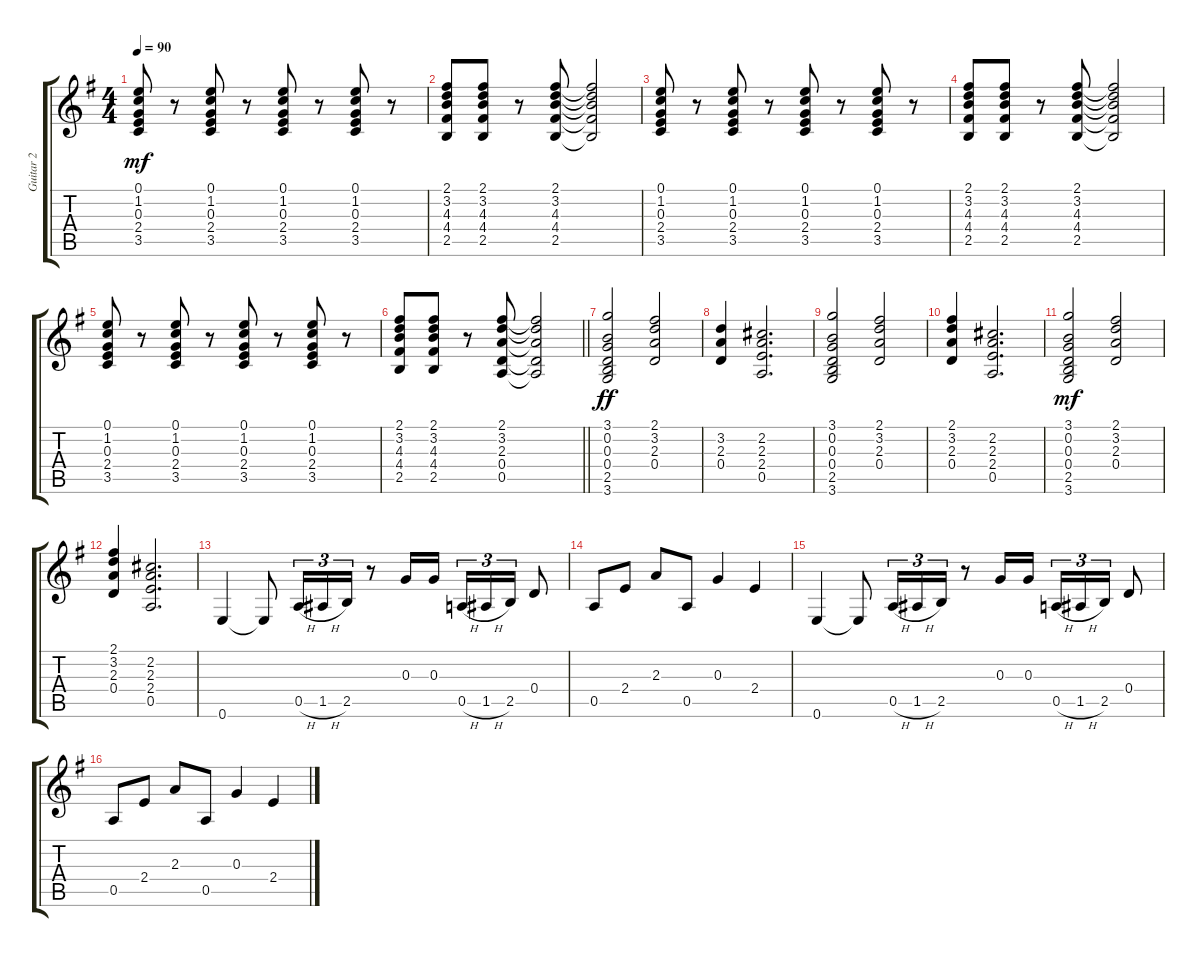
\track ("Guitar 2" "Guitar 2") {instrument overdrivenguitar}
\staff {score tabs}
\tuning (E4 B3 G3 D3 A2 E2) {hide}
\ts (4 4)
\tempo 90
\clef g2
\ks g
(0.1 1.2 0.3 2.4 3.5).8{dy mf} r.8 (0.1 1.2 0.3 2.4 3.5).8 r.8 (0.1 1.2 0.3 2.4 3.5).8 r.8 (0.1 1.2 0.3 2.4 3.5).8 r.8 |
(2.1 3.2 4.3 4.4 2.5).8 (2.1 3.2 4.3 4.4 2.5).8 r.8 (2.1 3.2 4.3 4.4 2.5).8 (2.1{t} 3.2{t} 4.3{t} 4.4{t} 2.5{t}).2 |
(0.1 1.2 0.3 2.4 3.5).8 r.8 (0.1 1.2 0.3 2.4 3.5).8 r.8 (0.1 1.2 0.3 2.4 3.5).8 r.8 (0.1 1.2 0.3 2.4 3.5).8 r.8 |
(2.1 3.2 4.3 4.4 2.5).8 (2.1 3.2 4.3 4.4 2.5).8 r.8 (2.1 3.2 4.3 4.4 2.5).8 (2.1{t} 3.2{t} 4.3{t} 4.4{t} 2.5{t}).2 |
(0.1 1.2 0.3 2.4 3.5).8 r.8 (0.1 1.2 0.3 2.4 3.5).8 r.8 (0.1 1.2 0.3 2.4 3.5).8 r.8 (0.1 1.2 0.3 2.4 3.5).8 r.8 |
\barLineRight lightlight
(2.1 3.2 4.3 4.4 2.5).8 (2.1 3.2 4.3 4.4 2.5).8 r.8 (2.1 3.2 2.3 0.4 0.5).8 (2.1{t} 3.2{t} 2.3{t} 0.4{t} 0.5{t}).2 |
(3.1 0.2 0.3 0.4 2.5 3.6).2{dy ff} (2.1 3.2 2.3 0.4).2 |
(3.2 2.3 0.4).4 (2.2 2.3 2.4 0.5).2{d} |
(3.1 0.2 0.3 0.4 2.5 3.6).2 (2.1 3.2 2.3 0.4).2 |
(2.1 3.2 2.3 0.4).4 (2.2 2.3 2.4 0.5).2{d} |
(3.1 0.2 0.3 0.4 2.5 3.6).2{dy mf} (2.1 3.2 2.3 0.4).2 |
(2.1 3.2 2.3 0.4).4 (2.2 2.3 2.4 0.5).2{d} |
0.6.4 0.6{t}.8 0.5{h}.16{tu (3 2)} 1.5{h}.16{tu (3 2)} 2.5.16{tu (3 2)} r.8 0.3.16 0.3.16 0.5{h}.16{tu (3 2)} 1.5{h}.16{tu (3 2)} 2.5.16{tu (3 2)} 0.4.8 |
0.5.8 2.4.8 2.3.8 0.5.8 0.3.4 2.4.4 |
0.6.4 0.6{t}.8 0.5{h}.16{tu (3 2)} 1.5{h}.16{tu (3 2)} 2.5.16{tu (3 2)} r.8 0.3.16 0.3.16 0.5{h}.16{tu (3 2)} 1.5{h}.16{tu (3 2)} 2.5.16{tu (3 2)} 0.4.8 |
0.5.8 2.4.8 2.3.8 0.5.8 0.3.4 2.4.4
